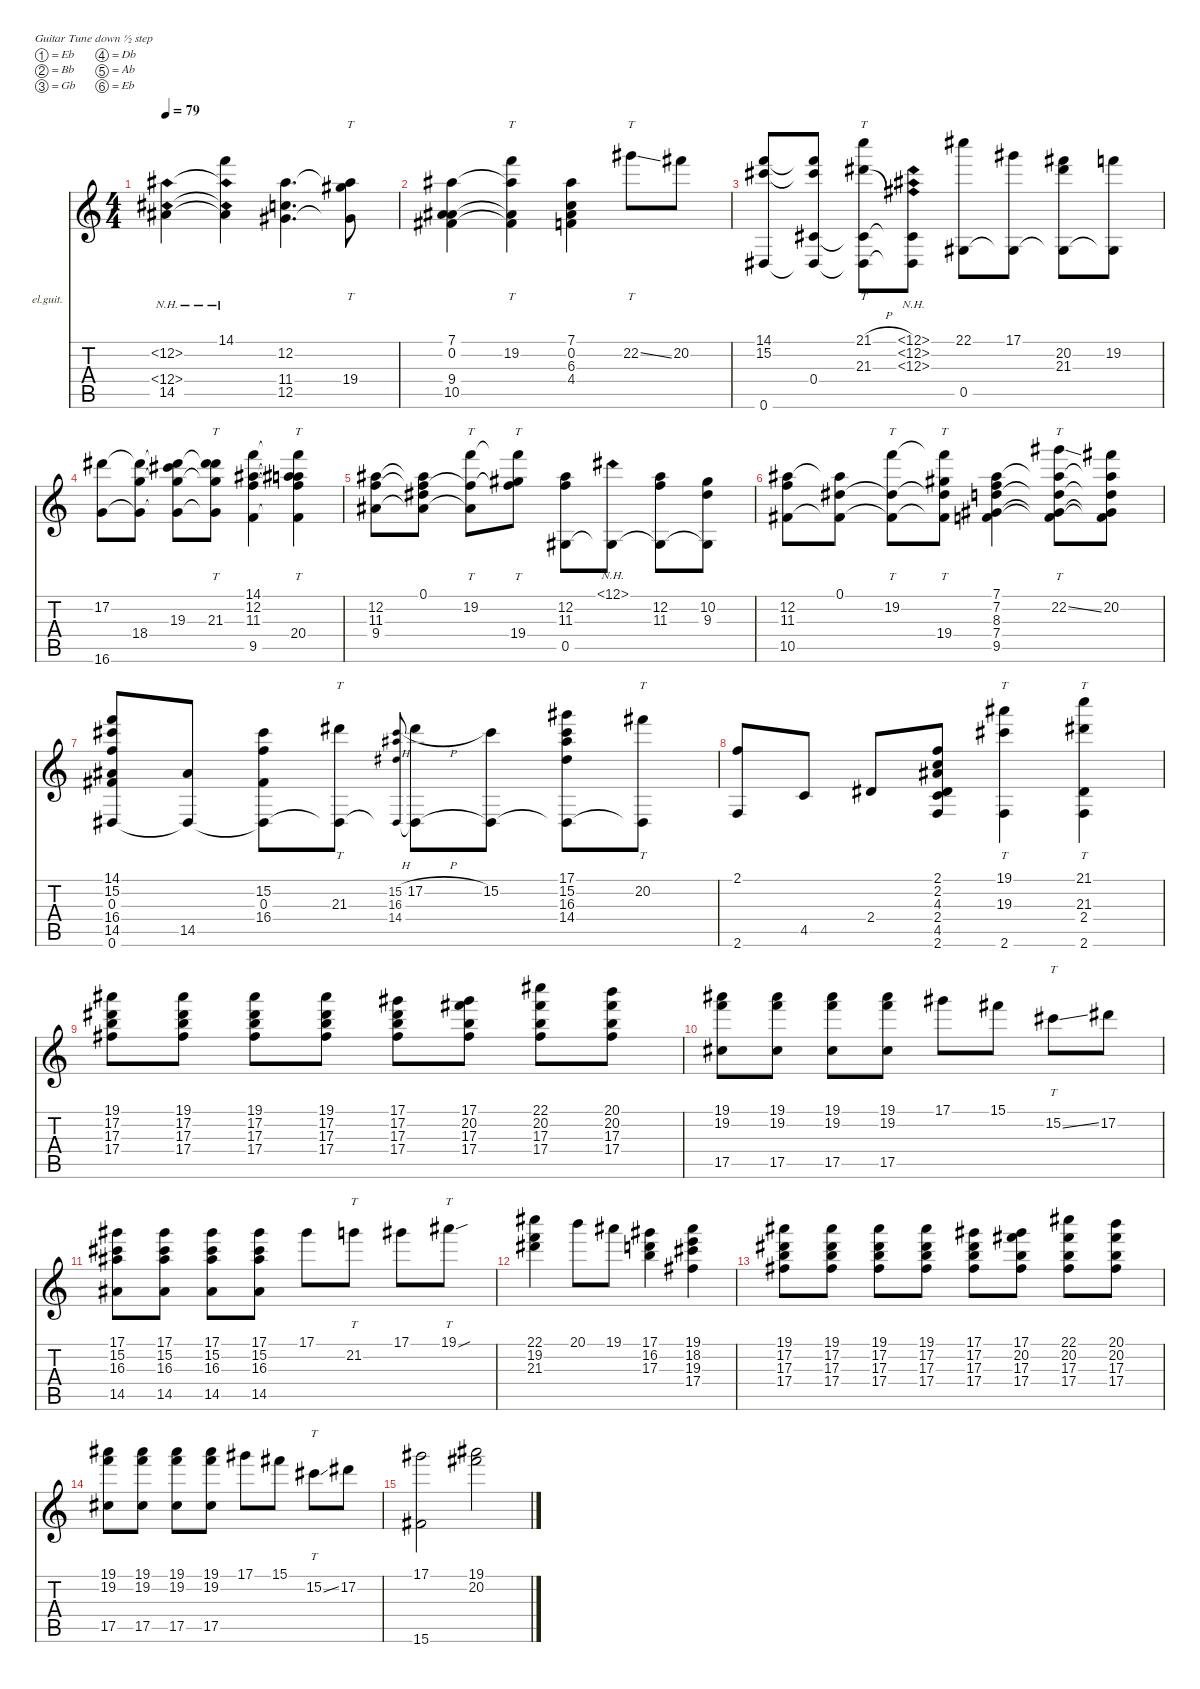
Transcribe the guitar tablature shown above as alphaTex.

\defaultSystemsLayout 4
\hideDynamics
\bracketExtendMode nobrackets
\firstSystemTrackNameOrientation horizontal
\otherSystemsTrackNameOrientation horizontal
\track ("Clean Guitar" "el.guit.") {instrument electricguitarclean}
\staff {score tabs}
\tuning (Eb4 Bb3 Gb3 Db3 Ab2 Eb2)
\ts (4 4)
\tempo 79
\clef g2
\ks c
(14.5{acc #} 12.4{nh acc #} 12.2{nh acc #}).4{dy mf instrument electricguitarclean beam Down} (14.1 14.5{t acc #} 12.4{nh t acc #} 12.2{nh t acc #}).4{beam Down} (12.5{acc #} 11.4 12.2{acc #}).4{d beam Down} (19.4{acc #} 12.2{t acc #} 12.5{t acc #}).8{tt beam Down} |
(10.5{acc #} 9.4{acc #} 0.2{acc #} 7.1{acc #}).4{beam Down} (19.2 7.1{t acc #} 9.4{t acc #} 10.5{t acc #}).4{tt beam Down} (4.4 6.3 0.2{acc #} 7.1{acc #}).4{beam Down} 22.2{ss acc #}.8{tt beam Down} 20.2{acc #}.8{beam Down} |
(14.1 15.2{acc #} 0.6{acc #}).8{beam Up} (0.4{acc #} 0.6{t acc #} 14.1{t} 15.2{t acc #}).8{beam Up} (21.1{h} 21.3{h acc #} 0.6{t acc #} 0.4{t acc #}).8{tt beam Down} (12.3{nh acc #} 12.1{nh acc #} 12.2{nh acc #} 0.6{t acc #} 0.4{t acc #}).8{beam Down} (22.1{acc #} 0.5{acc #}).8{beam Down} (17.1{acc #} 0.5{t acc #}).8{beam Down} (20.2{acc #} 21.3{acc #} 0.5{t acc #}).8{beam Down} (19.2 0.5{t acc #}).8{beam Down} |
(17.2{acc #} 16.6).8{beam Down} (18.4 17.2{t acc #} 16.6{t}).8{beam Down} (19.3{acc #} 17.2{t acc #} 18.4{t} 16.6{t}).8{beam Down} (21.3{acc #} 17.2{t acc #} 18.4{t} 16.6{t}).8{tt beam Down} (14.1 12.2{acc #} 11.3 9.5).4{beam Down} (20.4 14.1{t} 12.2{t acc #} 11.3{t} 9.5{t}).4{tt beam Down} |
(9.4{acc #} 11.3 12.2{acc #}).8{beam Down} (0.1{acc #} 9.4{t acc #} 11.3{t} 12.2{t acc #}).8{beam Down} (19.2 9.4{t acc #} 11.3{t}).8{tt beam Down} (19.4{acc #} 19.2{t} 11.3{t}).8{tt beam Down} (12.2{acc #} 11.3 0.5{acc #}).8{beam Down} (12.1{nh acc #} 0.5{t acc #}).8{beam Down} (12.2{acc #} 11.3 0.5{t acc #}).8{beam Down} (10.2{acc #} 9.3{acc #} 0.5{t acc #}).8{beam Down} |
(12.2{acc #} 11.3 10.5{acc #}).8{beam Down} (0.1{acc #} 12.2{t acc #} 10.5{t acc #}).8{beam Down} (19.2 0.1{t acc #} 10.5{t acc #}).8{tt beam Down} (19.4{acc #} 0.1{t acc #} 19.2{t} 10.5{t acc #}).8{tt beam Down} (9.5 7.4{acc #} 8.3 7.2 7.1{acc #}).4{beam Down} (22.2{ss acc #} 7.1{t acc #} 8.3{t} 7.4{t acc #} 9.5{t}).8{tt beam Down} (20.2{acc #} 7.1{t acc #} 8.3{t} 7.4{t acc #} 9.5{t}).8{beam Down} |
(14.1 15.2{acc #} 0.3{acc #} 16.4 14.5{acc #} 0.6{acc #}).8{beam Up} (14.5{acc #} 0.6{t acc #}).8{beam Up} (16.4 0.3{acc #} 15.2{acc #} 0.6{t acc #}).8{beam Down} (21.3{acc #} 0.6{t acc #}).8{tt beam Down} (14.4{acc #} 16.3{acc #} 15.2{h acc #} 0.6{t acc #}).8{gr onbeat beam Up} (17.2{h acc #} 0.6{t acc #}).8{beam Down} (15.2{acc #} 0.6{t acc #}).8{beam Down} (14.4{acc #} 16.3{acc #} 15.2{acc #} 17.1{acc #} 0.6{t acc #}).8{beam Down} (20.2{acc #} 0.6{t acc #}).8{tt beam Down} |
(2.6 2.1).8{beam Up} 4.5.8{beam Up} 2.4{acc #}.8{beam Up} (2.6 4.5 2.4{acc #} 4.3{acc #} 2.2 2.1).8{beam Up} (19.1{acc #} 19.3{acc #} 2.6).4{tt beam Down} (2.6 2.4{acc #} 21.3{acc #} 21.1).4{tt beam Down} |
(19.1{acc #} 17.2{acc #} 17.3 17.4{acc #}).8{beam Down} (19.1{acc #} 17.2{acc #} 17.3 17.4{acc #}).8{beam Down} (19.1{acc #} 17.2{acc #} 17.3 17.4{acc #}).8{beam Down} (19.1{acc #} 17.2{acc #} 17.3 17.4{acc #}).8{beam Down} (17.1{acc #} 17.2{acc #} 17.3 17.4{acc #}).8{beam Down} (17.1{acc #} 20.2{acc #} 17.3 17.4{acc #}).8{beam Down} (22.1{acc #} 20.2{acc #} 17.3 17.4{acc #}).8{beam Down} (17.4{acc #} 17.3 20.2{acc #} 20.1).8{beam Down} |
(19.1{acc #} 19.2 17.5{acc #}).8{beam Down} (19.1{acc #} 19.2 17.5{acc #}).8{beam Down} (19.1{acc #} 19.2 17.5{acc #}).8{beam Down} (19.1{acc #} 19.2 17.5{acc #}).8{beam Down} 17.1{acc #}.8{beam Down} 15.1{acc #}.8{beam Down} 15.2{ss acc #}.8{tt beam Down} 17.2{acc #}.8{beam Down} |
(17.1{acc #} 15.2{acc #} 16.3{acc #} 14.5{acc #}).8{beam Down} (17.1{acc #} 15.2{acc #} 16.3{acc #} 14.5{acc #}).8{beam Down} (17.1{acc #} 15.2{acc #} 16.3{acc #} 14.5{acc #}).8{beam Down} (17.1{acc #} 15.2{acc #} 16.3{acc #} 14.5{acc #}).8{beam Down} 17.1{acc #}.8{beam Down} 21.2.8{tt beam Down} 17.1{acc #}.8{beam Down} 19.1{sou acc #}.8{tt beam Down} |
(22.1{acc #} 19.2 21.3{acc #}).4{beam Down} 20.1.8{beam Down} 19.1{acc #}.8{beam Down} (17.1{acc #} 16.2 17.3).4{beam Down} (19.1{acc #} 18.2 19.3{acc #} 17.4{acc #}).4{beam Down} |
(19.1{acc #} 17.2{acc #} 17.3 17.4{acc #}).8{beam Down} (19.1{acc #} 17.2{acc #} 17.3 17.4{acc #}).8{beam Down} (19.1{acc #} 17.2{acc #} 17.3 17.4{acc #}).8{beam Down} (19.1{acc #} 17.2{acc #} 17.3 17.4{acc #}).8{beam Down} (17.1{acc #} 17.2{acc #} 17.3 17.4{acc #}).8{beam Down} (17.1{acc #} 20.2{acc #} 17.3 17.4{acc #}).8{beam Down} (22.1{acc #} 20.2{acc #} 17.3 17.4{acc #}).8{beam Down} (17.4{acc #} 17.3 20.2{acc #} 20.1).8{beam Down} |
(19.1{acc #} 19.2 17.5{acc #}).8{beam Down} (19.1{acc #} 19.2 17.5{acc #}).8{beam Down} (19.1{acc #} 19.2 17.5{acc #}).8{beam Down} (19.1{acc #} 19.2 17.5{acc #}).8{beam Down} 17.1{acc #}.8{beam Down} 15.1{acc #}.8{beam Down} 15.2{ss acc #}.8{tt beam Down} 17.2{acc #}.8{beam Down} |
(15.6{acc #} 17.1{acc #}).2{beam Down} (19.1{acc #} 20.2{acc #}).2{beam Down}
